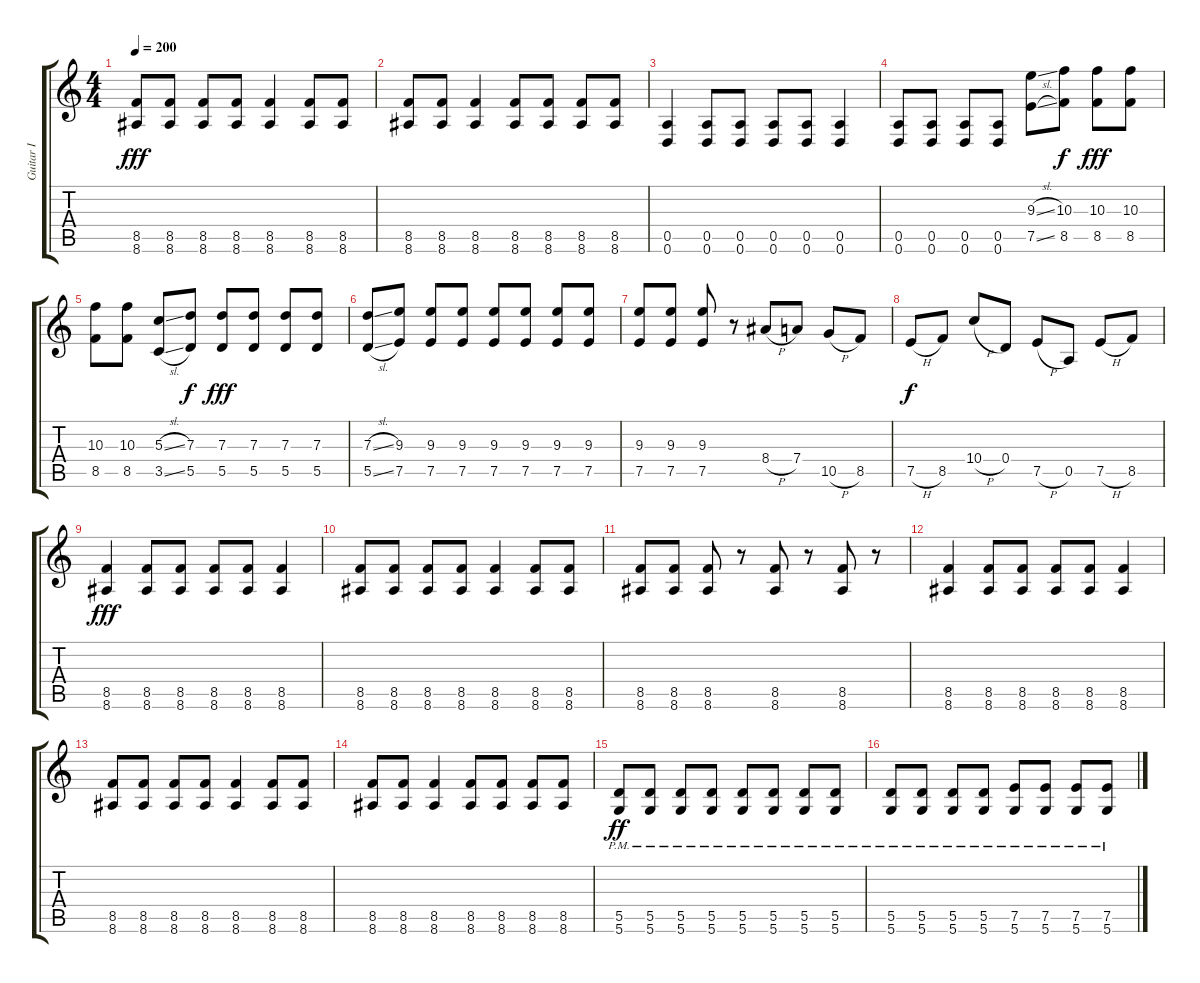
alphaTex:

\track ("Guitar I" "Guitar I") {instrument distortionguitar}
\staff {score tabs}
\tuning (E4 B3 G3 D3 A2 D2) {hide}
\ts (4 4)
\tempo 200
\clef g2
\ks c
(8.5 8.6).8{dy fff} (8.5 8.6).8 (8.5 8.6).8 (8.5 8.6).8 (8.5 8.6).4 (8.5 8.6).8 (8.5 8.6).8 |
(8.5 8.6).8 (8.5 8.6).8 (8.5 8.6).4 (8.5 8.6).8 (8.5 8.6).8 (8.5 8.6).8 (8.5 8.6).8 |
(0.5 0.6).4 (0.5 0.6).8 (0.5 0.6).8 (0.5 0.6).8 (0.5 0.6).8 (0.5 0.6).4 |
(0.5 0.6).8 (0.5 0.6).8 (0.5 0.6).8 (0.5 0.6).8 (9.3{sl} 7.5{sl}).8 (10.3 8.5).8{dy f} (10.3 8.5).8{dy fff} (10.3 8.5).8 |
(10.3 8.5).8 (10.3 8.5).8 (5.3{sl} 3.5{sl}).8 (7.3 5.5).8{dy f} (7.3 5.5).8{dy fff} (7.3 5.5).8 (7.3 5.5).8 (7.3 5.5).8 |
(7.3{sl} 5.5{sl}).8 (9.3 7.5).8 (9.3 7.5).8 (9.3 7.5).8 (9.3 7.5).8 (9.3 7.5).8 (9.3 7.5).8 (9.3 7.5).8 |
(9.3 7.5).8 (9.3 7.5).8 (9.3 7.5).8 r.8 8.4{h}.8 7.4.8 10.5{h}.8 8.5.8 |
7.5{h}.8{dy f} 8.5.8 10.4{h}.8 0.4.8 7.5{h}.8 0.5.8 7.5{h}.8 8.5.8 |
(8.5 8.6).4{dy fff} (8.5 8.6).8 (8.5 8.6).8 (8.5 8.6).8 (8.5 8.6).8 (8.5 8.6).4 |
(8.5 8.6).8 (8.5 8.6).8 (8.5 8.6).8 (8.5 8.6).8 (8.5 8.6).4 (8.5 8.6).8 (8.5 8.6).8 |
(8.5 8.6).8 (8.5 8.6).8 (8.5 8.6).8 r.8 (8.5 8.6).8 r.8 (8.5 8.6).8 r.8 |
(8.5 8.6).4 (8.5 8.6).8 (8.5 8.6).8 (8.5 8.6).8 (8.5 8.6).8 (8.5 8.6).4 |
(8.5 8.6).8 (8.5 8.6).8 (8.5 8.6).8 (8.5 8.6).8 (8.5 8.6).4 (8.5 8.6).8 (8.5 8.6).8 |
(8.5 8.6).8 (8.5 8.6).8 (8.5 8.6).4 (8.5 8.6).8 (8.5 8.6).8 (8.5 8.6).8 (8.5 8.6).8 |
(5.5{pm} 5.6{pm}).8{dy ff} (5.5{pm} 5.6{pm}).8 (5.5{pm} 5.6{pm}).8 (5.5{pm} 5.6{pm}).8 (5.5{pm} 5.6{pm}).8 (5.5{pm} 5.6{pm}).8 (5.5{pm} 5.6{pm}).8 (5.5{pm} 5.6{pm}).8 |
(5.5{pm} 5.6{pm}).8 (5.5{pm} 5.6{pm}).8 (5.5{pm} 5.6{pm}).8 (5.5{pm} 5.6{pm}).8 (7.5{pm} 5.6{pm}).8 (7.5{pm} 5.6{pm}).8 (7.5{pm} 5.6{pm}).8 (7.5{pm} 5.6{pm}).8
